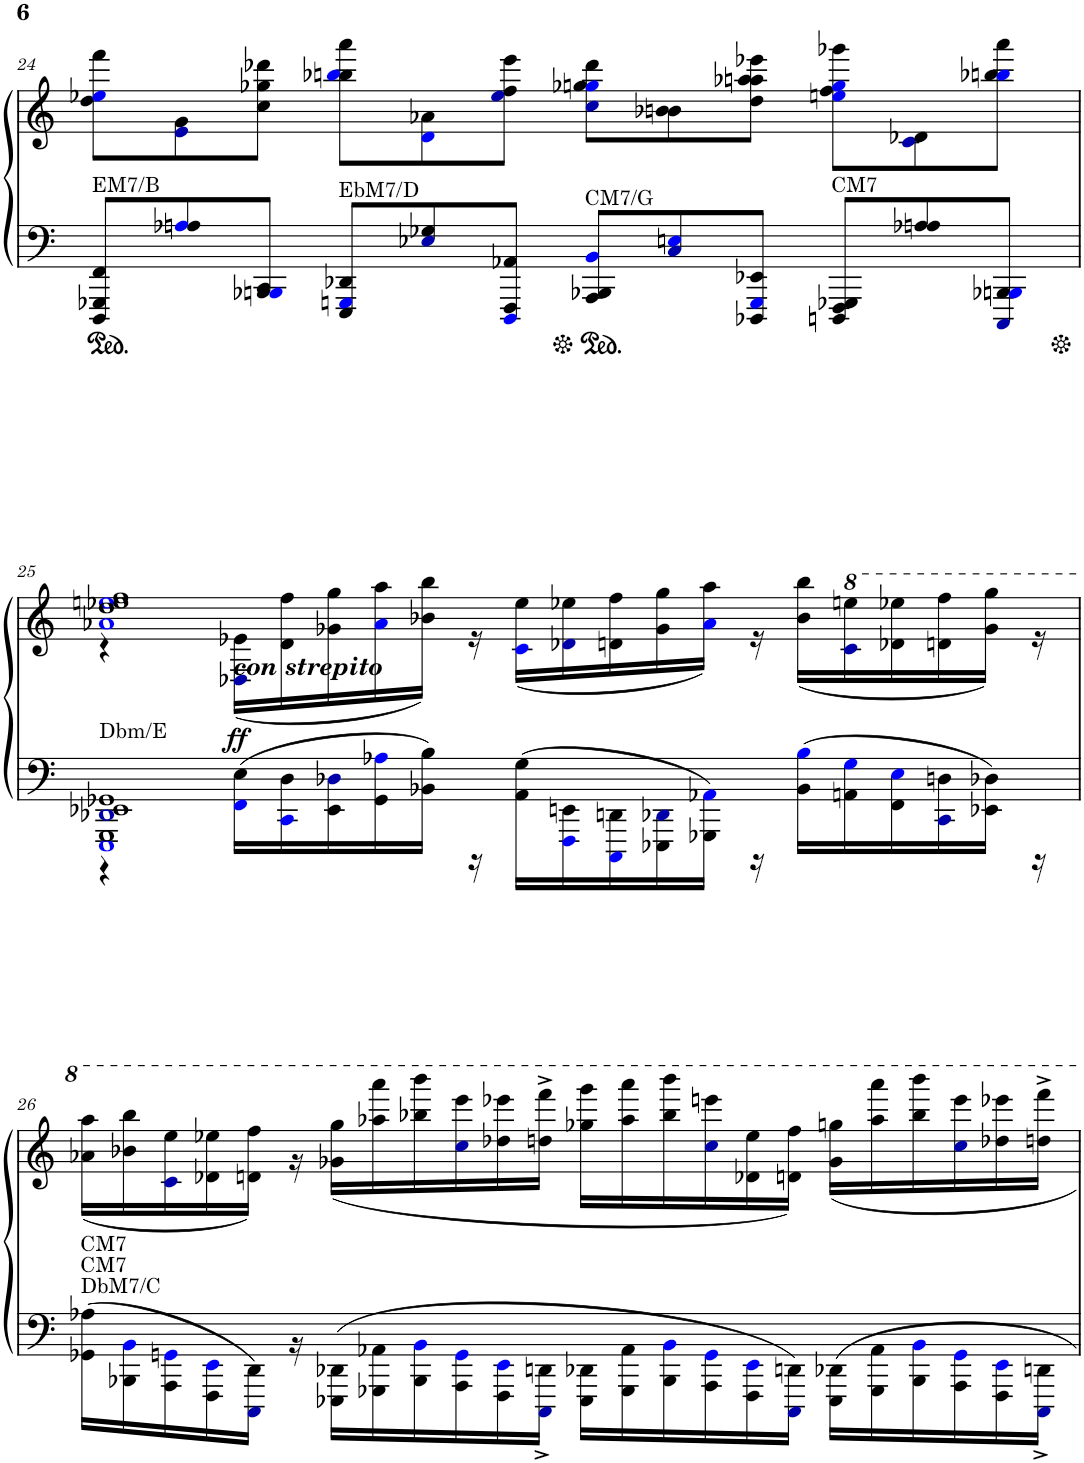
**kern	**kern	**dynam
*part1	*part1	*part1
*staff2	*staff1	*staff1/2
*I"Piano	*	*
*I'Pno.	*	*
!!LO:PB:g=z
*clefF4	*clefG2	*
*k[]	*k[]	*
*M4/4	*M4/4	*
*met(c)	*met(c)	*
*Xbrackettup	*Xbrackettup	*
=24	=24	=24
!LO:TX:a:t=EM7/B	!	!
12DDD/ 12GGG-X/ 12FF/L	12dd\ 12ee-Xi\ 12fff\L	.
12A-Xi/ 12An/	12ej\ 12g\	.
12BBB-X/ 12BBBni/ 12CC/J	12cc\ 12gg-X\ 12ddd-X\J	.
!LO:TX:a:t=EbM7/D	!	!
12EEE/ 12GGGni/ 12DD-X/L	12bb-Xi\ 12bbn\ 12aaa\L	.
12E-Xj/ 12G-X/	12di\ 12a-X\	.
12DDDi/ 12FFF/ 12AA-X/J	12ee-j\ 12ff\ 12eee\J	.
!LO:TX:a:t=CM7/G	!	!
12AAA/ 12BBB-X/ 12BBi/L	12ccj\ 12gg-X\ 12ggni\ 12ddd-\L	.
12Cj/ 12Eni/	12b-X\ 12bn\	.
12DDD-X/ 12GGGi/ 12EE-X/J	12dd\ 12aa-X\ 12aan\ 12eee-X\J	.
!LO:TX:a:t=CM7	!	!
12DDDn/ 12FFF/ 12GGG-X/L	12eeni\ 12ff\ 12ggi\ 12ggg-X\L	.
12A-X/ 12An/	12cj\ 12d-X\	.
12CCCj/ 12BBB-X/ 12BBBni/J	12bb-X\ 12bbni\ 12aaa\J	.
!!LO:LB:g=z
=25	=25	=25
*^	*^	*
!LO:TX:a:t=Dbm/E	!	!	!	!
1EEEi 1GGG 1DD-Xj 1EE-X 1GG-X	4r	1a-Xi 1dd 1ee-X 1eeni 1ff	4r	.
*	*brackettup	*	*brackettup	*
!	!	!	!LO:TX:b:Bi:t=con strepito	!
!	!	!	!	!LO:DY:b
.	24FFi\ 24E\LL	.	(24D-Xj\ 24e-X\LL	ff
.	24CCi\ 24D\	.	24d\ 24ff\	.
.	24EE-\ 24D-Xj\	.	24g-X\ 24gg\	.
.	24GG-\ 24A-Xi\	.	24a-i\ 24aa\	.
.	24BB-X\ 24B\JJ	.	24b-X\ 24bb\JJ)	.
.	24r	.	24r	.
.	24AA\ 24G\LL	.	(24ci\ 24ee\LL	.
.	24FFFi\ 24EEn\	.	24d-Xj\ 24ee-X\	.
.	24CCCi\ 24DDn\	.	24dn\ 24ff\	.
.	24EEE-X\ 24DD-Xj\	.	24g-\ 24gg\	.
.	24GGG-X\ 24AA-Xi\JJ	.	24a-i\ 24aa\JJ)	.
.	24r	.	24r	.
.	24BB-\ 24Bi\LL	.	(24b-\ 24bb\LL	.
.	24AAn\ 24Gi\	.	24ccj\ 24eeen\	.
.	24FF\ 24Ei\	.	24dd-X\ 24eee-X\	.
.	24CCj\ 24Dn\	.	24ddn\ 24fff\	.
.	24EE-X\ 24D-X\JJ	.	24gg-\ 24ggg\JJ)	.
.	24r	.	24r	.
!!LO:LB:g=z	!!
=26	=26	=26	=26	=26
!LO:TX:a:t=DbM7/C	!	!	!	!
!LO:TX:a:t=CM7	!	!	!	!
!LO:TX:a:t=CM7	!	!	!	!
1ryy	24GG-X\ 24A-X\LL	1ryy	(24aa-X\ 24aaa\LL	.
.	24BBB-X\ 24BBi\	.	24bb-X\ 24bbb\	.
.	24AAA\ 24GGni\	.	24ccj\ 24eee\	.
.	24FFF\ 24EEi\	.	24dd-X\ 24eee-X\	.
.	24CCCj\ 24DD\JJ	.	24ddn\ 24fff\JJ)	.
.	24r	.	24r	.
*	*Xbrackettup	*	*Xbrackettup	*
.	24EEE-X\ 24DD-X\LL	.	(24gg-X\ 24ggg\LL	.
.	24GGG-X\ 24AA-X\	.	24aaa-X\ 24aaaa\	.
.	24BBB-\ 24BBi\	.	24bbb-X\ 24bbbb\	.
.	24AAA\ 24GGi\	.	24cccj\ 24eeee\	.
.	24FFF\ 24EEi\	.	24ddd-X\ 24eeee-X\	.
.	24CCCj\^ 24DDn\^JJ	.	24dddn\^> 24ffff\^>JJ	.
.	24EEE-\ 24DD-X\LL	.	24ggg-X\ 24gggg\LL	.
.	24GGG-\ 24AA-\	.	24aaa-\ 24aaaa\	.
.	24BBB-\ 24BBi\	.	24bbb-\ 24bbbb\	.
.	24AAA\ 24GGi\	.	24cccj\ 24eeeen\	.
.	24FFF\ 24EEi\	.	24dd-X\ 24eee-\	.
.	24CCCj\ 24DDn\JJ	.	24ddn\ 24fff\JJ)	.
.	24EEE-\ 24DD-X\LL	.	24gg-\ 24gggn\LL	.
.	24GGG-\ 24AA-\	.	24aaa-\ 24aaaa\	.
.	24BBB-\ 24BBi\	.	24bbb-\ 24bbbb\	.
.	24AAA\ 24GGi\	.	24cccj\ 24eeee\	.
.	24FFF\ 24EEi\	.	24ddd-X\ 24eeee-X\	.
.	24CCCj\^ 24DDn\^JJ	.	24dddn\^> 24ffff\^>JJ	.
*v	*v	*	*	*
*	*v	*v	*
=	=	=
*-	*-	*-
